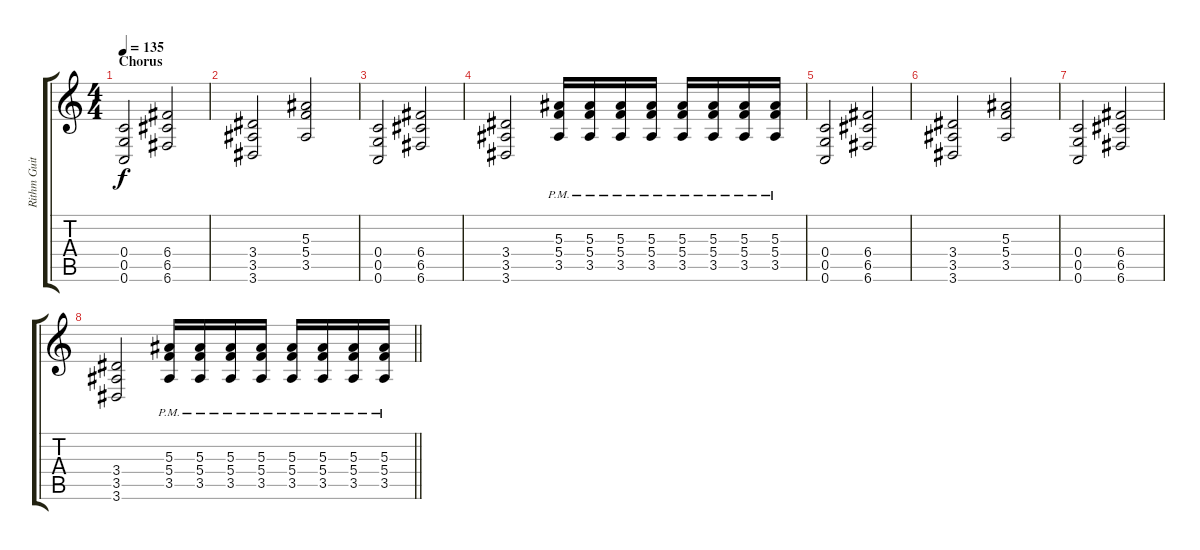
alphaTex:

\track ("Rithm Guitar" "Rithm Guit") {instrument distortionguitar}
\staff {score tabs}
\tuning (D4 A3 F3 C3 G2 C2) {hide}
\ts (4 4)
\section ("" "Chorus")
\tempo 135
\clef g2
\ks c
(0.4 0.5 0.6).2{dy f} (6.4 6.5 6.6).2 |
(3.4 3.5 3.6).2 (5.3 5.4 3.5).2 |
(0.4 0.5 0.6).2 (6.4 6.5 6.6).2 |
(3.4 3.5 3.6).2 (5.3{pm} 5.4{pm} 3.5{pm}).16 (5.3{pm} 5.4{pm} 3.5{pm}).16 (5.3{pm} 5.4{pm} 3.5{pm}).16 (5.3{pm} 5.4{pm} 3.5{pm}).16 (5.3{pm} 5.4{pm} 3.5{pm}).16 (5.3{pm} 5.4{pm} 3.5{pm}).16 (5.3{pm} 5.4{pm} 3.5{pm}).16 (5.3{pm} 5.4{pm} 3.5{pm}).16 |
(0.4 0.5 0.6).2 (6.4 6.5 6.6).2 |
(3.4 3.5 3.6).2 (5.3 5.4 3.5).2 |
(0.4 0.5 0.6).2 (6.4 6.5 6.6).2 |
\barLineRight lightlight
(3.4 3.5 3.6).2 (5.3{pm} 5.4{pm} 3.5{pm}).16 (5.3{pm} 5.4{pm} 3.5{pm}).16 (5.3{pm} 5.4{pm} 3.5{pm}).16 (5.3{pm} 5.4{pm} 3.5{pm}).16 (5.3{pm} 5.4{pm} 3.5{pm}).16 (5.3{pm} 5.4{pm} 3.5{pm}).16 (5.3{pm} 5.4{pm} 3.5{pm}).16 (5.3{pm} 5.4{pm} 3.5{pm}).16
